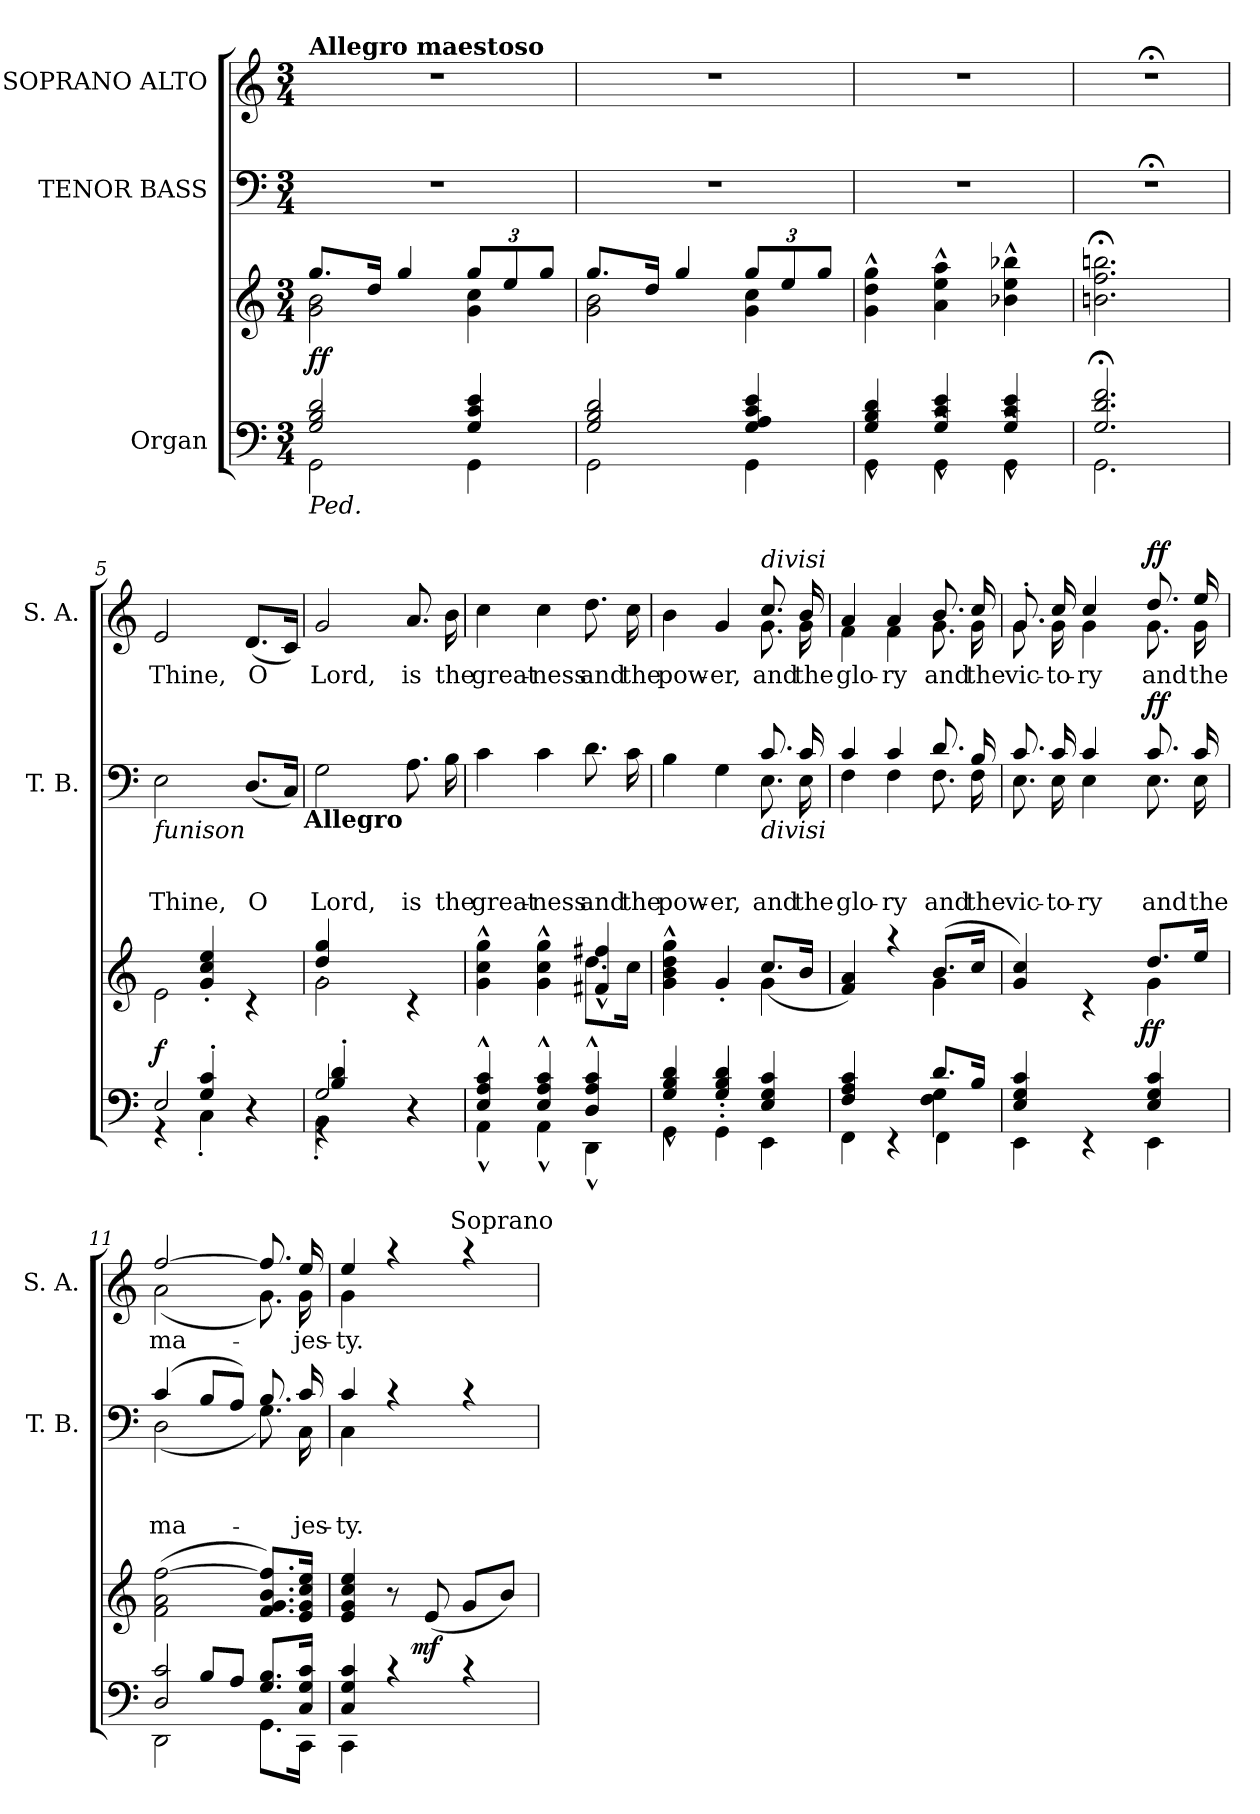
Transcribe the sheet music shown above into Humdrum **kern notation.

**kern	**kern	**dynam	**kern	**text	**text	**text	**dynam	**kern	**text	**dynam
*part3	*part3	*part3	*part2	*part2	*part2	*part2	*part2	*part1	*part1	*part1
*staff4	*staff3	*staff3/4	*staff2	*staff2	*staff2	*staff2	*staff2	*staff1	*staff1	*staff1
*I"Organ	*	*	*I"TENOR BASS	*	*	*	*	*I"SOPRANO ALTO	*	*
*	*	*	*I'T. B.	*	*	*	*	*I'S. A.	*	*
*clefF4	*clefG2	*	*clefF4	*	*	*	*	*clefG2	*	*
*k[]	*k[]	*	*k[]	*	*	*	*	*k[]	*	*
*C:	*C:	*	*C:	*	*	*	*	*C:	*	*
*M3/4	*M3/4	*	*M3/4	*	*	*	*	*M3/4	*	*
=1	=1	=1	=1	=1	=1	=1	=1	=1	=1	=1
*^	*^	*	*	*	*	*	*	*	*	*
!	!	!	!	!	!	!	!	!	!	!LO:TX:a:B:t=Allegro maestoso	!	!
!LO:TX:b:i:t=Ped.	!	!	!	!	!	!	!	!	!	!	!	!
!	!	!	!	!LO:DY:a=2	!LO:N:vis=1	!	!	!	!	!LO:N:vis=1	!	!
2G/ 2B/ 2d/	2GG\	2g\ 2b\	8.gg/L	ff	2.r	.	.	.	.	2.r	.	.
.	.	.	16dd/Jk	.	.	.	.	.	.	.	.	.
.	.	.	4gg/	.	.	.	.	.	.	.	.	.
*	*	*	*Xbrackettup	*	*	*	*	*	*	*	*	*
4G/ 4c/ 4e/	4GG\	4g\ 4cc\	12gg/L	.	.	.	.	.	.	.	.	.
.	.	.	12ee/	.	.	.	.	.	.	.	.	.
.	.	.	12gg/J	.	.	.	.	.	.	.	.	.
=2	=2	=2	=2	=2	=2	=2	=2	=2	=2	=2	=2	=2
!	!	!	!	!	!LO:N:vis=1	!	!	!	!	!LO:N:vis=1	!	!
2G/ 2B/ 2d/	2GG\	2g\ 2b\	8.gg/L	.	2.r	.	.	.	.	2.r	.	.
.	.	.	16dd/Jk	.	.	.	.	.	.	.	.	.
.	.	.	4gg/	.	.	.	.	.	.	.	.	.
4G/ 4A/ 4c/ 4e/	4GG\	4g\ 4cc\	12gg/L	.	.	.	.	.	.	.	.	.
.	.	.	12ee/	.	.	.	.	.	.	.	.	.
.	.	.	12gg/J	.	.	.	.	.	.	.	.	.
=3	=3	=3	=3	=3	=3	=3	=3	=3	=3	=3	=3	=3
!	!	!	!	!	!LO:N:vis=1	!	!	!	!	!LO:N:vis=1	!	!
*	*	*v	*v	*	*	*	*	*	*	*	*	*
4GG^^<\	4G/^^> 4B/^^> 4d/^^>	4g\^^> 4dd\^^> 4gg\^^>	.	2.r	.	.	.	.	2.r	.	.
4GG^^<\	4G/^^> 4c/^^> 4e/^^>	4a\^^> 4ee\^^> 4aa\^^>	.	.	.	.	.	.	.	.	.
4GG^^<\	4G/^^> 4c/^^> 4e/^^>	4b-X\^^> 4ee\^^> 4bb-X\^^>	.	.	.	.	.	.	.	.	.
=4	=4	=4	=4	=4	=4	=4	=4	=4	=4	=4	=4
!	!	!	!	!LO:N:vis=1	!	!	!	!	!LO:N:vis=1	!	!
2.G/;< 2.d/;< 2.f/;<	2.GG\	2.bn\;< 2.ff\;< 2.bbn\;<	.	2.r;<	.	.	.	.	2.r;<	.	.
=5	=5	=5	=5	=5	=5	=5	=5	=5	=5	=5	=5
*	*^	*^	*	*	*	*	*	*	*	*	*
!	!	!	!	!	!	!LO:TX:b:i:t=funison	!	!	!	!	!	!	!
!	!	!	!	!	!LO:DY:a=2	!	!	!	!LO:LY:a	!	!	!LO:LY:b	!
2E/	4rGG	4ryy	2e\	4ryy	f	2E\	.	.	Thine,	.	2e/	Thine,	.
.	4C'<\	4G/'> 4c/'>	.	4g/'> 4cc/'> 4ee/'>	.	.	.	.	.	.	.	.	.
!	!	!	!	!	!	!	!	!	!LO:LY:a	!	!	!LO:LY:b	!
4ryy	4ryy	4r	4ryy	4rc	.	(<8.D/L	.	.	O	.	(<8.d/L	O	.
.	.	.	.	.	.	16C/Jk)	.	.	.	.	16c/Jk)	.	.
*v	*v	*v	*	*	*	*	*	*	*	*	*	*	*
!	!	!	!	!LO:TX:b:B:t=Allegro	!	!	!	!	!	!	!
=6	=6	=6	=6	=6	=6	=6	=6	=6	=6	=6	=6
*^	*	*	*	*	*	*	*	*	*	*	*
*	*^	*	*	*	*	*	*	*	*	*	*	*
*	*	*^	*	*	*	*	*	*	*	*	*	*	*
!	!	!	!	!	!	!	!	!	!	!LO:LY:a	!	!	!LO:LY:b	!
2G/	4rGG	4B/'> 4d/'>	4BB'<\	2g\	4dd/'> 4gg/'>	.	2G\	.	.	Lord,	.	2g/	Lord,	.
.	2ryy	2ryy	4ryy	.	4ryy	.	.	.	.	.	.	.	.	.
!	!	!	!	!	!	!	!	!	!	!LO:LY:a	!	!	!LO:LY:b	!
4ryy	.	.	4r	4ryy	4rc	.	8.A\	.	.	is	.	8.a/	is	.
!	!	!	!	!	!	!	!	!	!	!LO:LY:a	!	!	!LO:LY:b	!
.	.	.	.	.	.	.	16B\	.	.	the	.	16b\	the	.
*	*v	*v	*v	*	*	*	*	*	*	*	*	*	*	*
!!LO:LB:g=z
=7	=7	=7	=7	=7	=7	=7	=7	=7	=7	=7	=7	=7
!	!	!	!	!	!	!	!	!LO:LY:a	!	!	!LO:LY:b	!
4E/^^> 4A/^^> 4c/^^>	4AA^^<\	4g\^^< 4cc\^^< 4gg\^^<	2ryy	.	4c\	.	.	great-	.	4cc\	great-	.
!	!	!	!	!	!	!	!	!LO:LY:a	!	!	!LO:LY:b	!
4E/^^> 4A/^^> 4c/^^>	4AA^^<\	4g\^^< 4cc\^^< 4gg\^^<	.	.	4c\	.	.	-ness	.	4cc\	-ness	.
!	!	!	!	!	!	!	!	!LO:LY:a	!	!	!LO:LY:b	!
4D/^^> 4A/^^> 4c/^^>	4DD^^<\	8.dd\L	4f#X/^^> 4ff#X/^^>	.	8.d\	.	.	and	.	8.dd\	and	.
!	!	!	!	!	!	!	!	!LO:LY:a	!	!	!LO:LY:b	!
.	.	16cc\Jk	.	.	16c\	.	.	the	.	16cc\	the	.
=8	=8	=8	=8	=8	=8	=8	=8	=8	=8	=8	=8	=8
*	*	*	*	*	*^	*	*	*	*	*	*	*
!	!	!	!	!	!	!	!	!	!LO:LY:a	!	!	!LO:LY:b	!
*	*	*	*	*	*	*	*	*	*	*	*^	*	*
4GG^^<\	4G/^^> 4B/^^> 4d/^^>	4g\^^< 4b\^^< 4dd\^^< 4gg\^^<	2ryy	.	2ryy	4B\	.	.	pow-	.	4b\	2ryy	pow-	.
!	!	!	!	!	!	!	!	!	!LO:LY:a	!	!	!	!LO:LY:b	!
4GG'<\	4G/'> 4B/'> 4d/'>	4g'>/	.	.	.	4G\	.	.	-er,	.	4g/	.	-er,	.
!	!	!	!	!	!	!	!	!	!	!	!LO:TX:a:i:t=divisi	!	!	!
!	!	!	!	!	!LO:TX:b:i:t=divisi	!	!	!	!	!	!	!	!	!
!	!	!	!	!	!	!	!	!	!LO:LY:a	!	!	!	!LO:LY:b	!
4EE\	4E/ 4G/ 4c/	4g\	(>8.cc/L	.	8.c/	8.E\	.	.	and	.	8.g\	8.cc/	and	.
!	!	!	!	!	!	!	!	!	!LO:LY:a	!	!	!	!LO:LY:b	!
.	.	.	16b/Jk	.	16c/	16E\	.	.	the	.	16b/	16g\	the	.
=9	=9	=9	=9	=9	=9	=9	=9	=9	=9	=9	=9	=9	=9	=9
*	*^	*	*	*	*	*	*	*	*	*	*	*	*	*
!	!	!	!	!	!	!	!	!	!	!LO:LY:a	!	!	!	!LO:LY:b	!
4FF\	4F/ 4A/ 4c/	2ryy	4f/ 4a/)	2ryy	.	4c/	4F\	.	.	glo-	.	4a/	4f\	glo-	.
!	!	!	!	!	!	!	!	!	!	!LO:LY:a	!	!	!	!LO:LY:b	!
4ryy	4rEE	.	4raa	.	.	4c/	4F\	.	.	-ry	.	4a/	4f\	-ry	.
!	!	!	!	!	!	!	!	!	!	!LO:LY:a	!	!	!	!LO:LY:b	!
4F\ 4G\	8.d/L	4FF\	(>8.b/L	4g\	.	8.d/	8.F\	.	.	and	.	8.b/	8.g\	and	.
!	!	!	!	!	!	!	!	!	!	!LO:LY:a	!	!	!	!LO:LY:b	!
.	16B/Jk	.	16cc/Jk	.	.	16B/	16F\	.	.	the	.	16cc/	16g\	the	.
=10	=10	=10	=10	=10	=10	=10	=10	=10	=10	=10	=10	=10	=10	=10	=10
!	!	!	!	!	!	!	!	!	!	!LO:LY:a	!	!	!	!LO:LY:b	!
4EE\	4E/ 4G/ 4c/	3ryy	4g/ 4cc/)	4ryy	.	8.c/	8.E\	.	.	vic-	.	8.g'>/	8.g\	vic-	.
!	!	!	!	!	!	!	!	!	!	!LO:LY:a	!	!	!	!LO:LY:b	!
.	.	.	.	.	.	16c/	16E\	.	.	-to-	.	16cc/	16g\	-to-	.
!	!	!	!	!	!	!	!	!	!	!LO:LY:a	!	!	!	!LO:LY:b	!
4ryy	4rEE	.	4ryy	4rc	.	4c/	4E\	.	.	-ry	.	4cc/	4g\	-ry	.
.	.	12...ryy	.	.	.	.	.	.	.	.	.	.	.	.	.
!	!	!	!	!	!LO:DY:a=2	!	!	!	!	!	!	!	!	!	!
.	.	6ryy	.	.	ff	.	.	.	.	.	.	.	.	.	.
!	!	!	!	!	!	!	!	!	!	!LO:LY:a	!LO:DY:b	!	!	!LO:LY:b	!LO:DY:a
4EE\	4E/ 4G/ 4c/	.	8.dd/L	4g\	.	8.c/	8.E\	.	.	and	ff	8.dd/	8.g\	and	ff
.	.	12ryy	.	.	.	.	.	.	.	.	.	.	.	.	.
!	!	!	!	!	!	!	!	!	!	!LO:LY:a	!	!	!	!LO:LY:b	!
.	.	.	16ee/Jk	.	.	16c/	16E\	.	.	the	.	16ee/	16g\	the	.
.	.	96ryy	.	.	.	.	.	.	.	.	.	.	.	.	.
!!LO:LB:g=z	!!
=11	=11	=11	=11	=11	=11	=11	=11	=11	=11	=11	=11	=11	=11	=11	=11
!	!	!	!	!	!	!	!	!	!	!LO:LY:a	!	!	!	!LO:LY:b	!
*	*	*	*v	*v	*	*	*	*	*	*	*	*	*	*	*
2DD\	2D/ 2c/	4ryy	(2f\ 2a\ [>2ff\	.	(4c/	(<2D\	.	.	ma-	.	[>2ff/	(<2a\	ma-	.
.	.	8B/L	.	.	8B/L	.	.	.	.	.	.	.	.	.
.	.	8A/J	.	.	8A/J)	.	.	.	.	.	.	.	.	.
8.GG\L	4ryy	8.G/ 8.B/L	8.f/ 8.g/ 8.b/ 8.ff/]L)	.	8.B/	8.G\)	.	.	.	.	8.ff/]	8.g\)	.	.
!	!	!	!	!	!	!	!	!	!LO:LY:a	!	!	!	!LO:LY:b	!
16CC\Jk	.	16C/ 16G/ 16c/Jk	16e/ 16g/ 16cc/ 16ee/Jk	.	16c/	16C\	.	.	-jes-	.	16ee/	16g\	-jes-	.
=12	=12	=12	=12	=12	=12	=12	=12	=12	=12	=12	=12	=12	=12	=12
!	!	!	!	!	!	!	!	!	!LO:LY:a	!	!	!	!LO:LY:b	!
*	*v	*v	*^	*	*	*	*	*	*	*	*	*^	*	*
4C/ 4G/ 4c/	4CC\	4e/ 4g/ 4cc/ 4ee/	4ryy	.	4c/	4C\	.	.	-ty.	.	4ee/	4g\	4...ryy	-ty.	.
4rc	2ryy	8r	16.ryy	.	4rc	2ryy	.	.	.	.	4raa	2ryy	.	.	.
!	!	!	!	!LO:DY:b	!	!	!	!	!	!	!	!	!	!	!
.	.	.	4ryy	mf	.	.	.	.	.	.	.	.	.	.	.
.	.	(<8e/	.	.	.	.	.	.	.	.	.	.	.	.	.
!	!	!	!	!	!	!	!	!	!	!	!	!	!LO:TX:a:t=Soprano	!	!
.	.	.	.	.	.	.	.	.	.	.	.	.	4ryy	.	.
4rc	.	8g/L	.	.	4rc	.	.	.	.	.	4raa	.	.	.	.
.	.	.	8ryy	.	.	.	.	.	.	.	.	.	.	.	.
.	.	8b/J)	.	.	.	.	.	.	.	.	.	.	.	.	.
.	.	.	32ryy	.	.	.	.	.	.	.	.	.	32ryy	.	.
*v	*v	*	*	*	*v	*v	*	*	*	*	*v	*v	*v	*	*
*	*v	*v	*	*	*	*	*	*	*	*	*
=	=	=	=	=	=	=	=	=	=	=
*-	*-	*-	*-	*-	*-	*-	*-	*-	*-	*-
